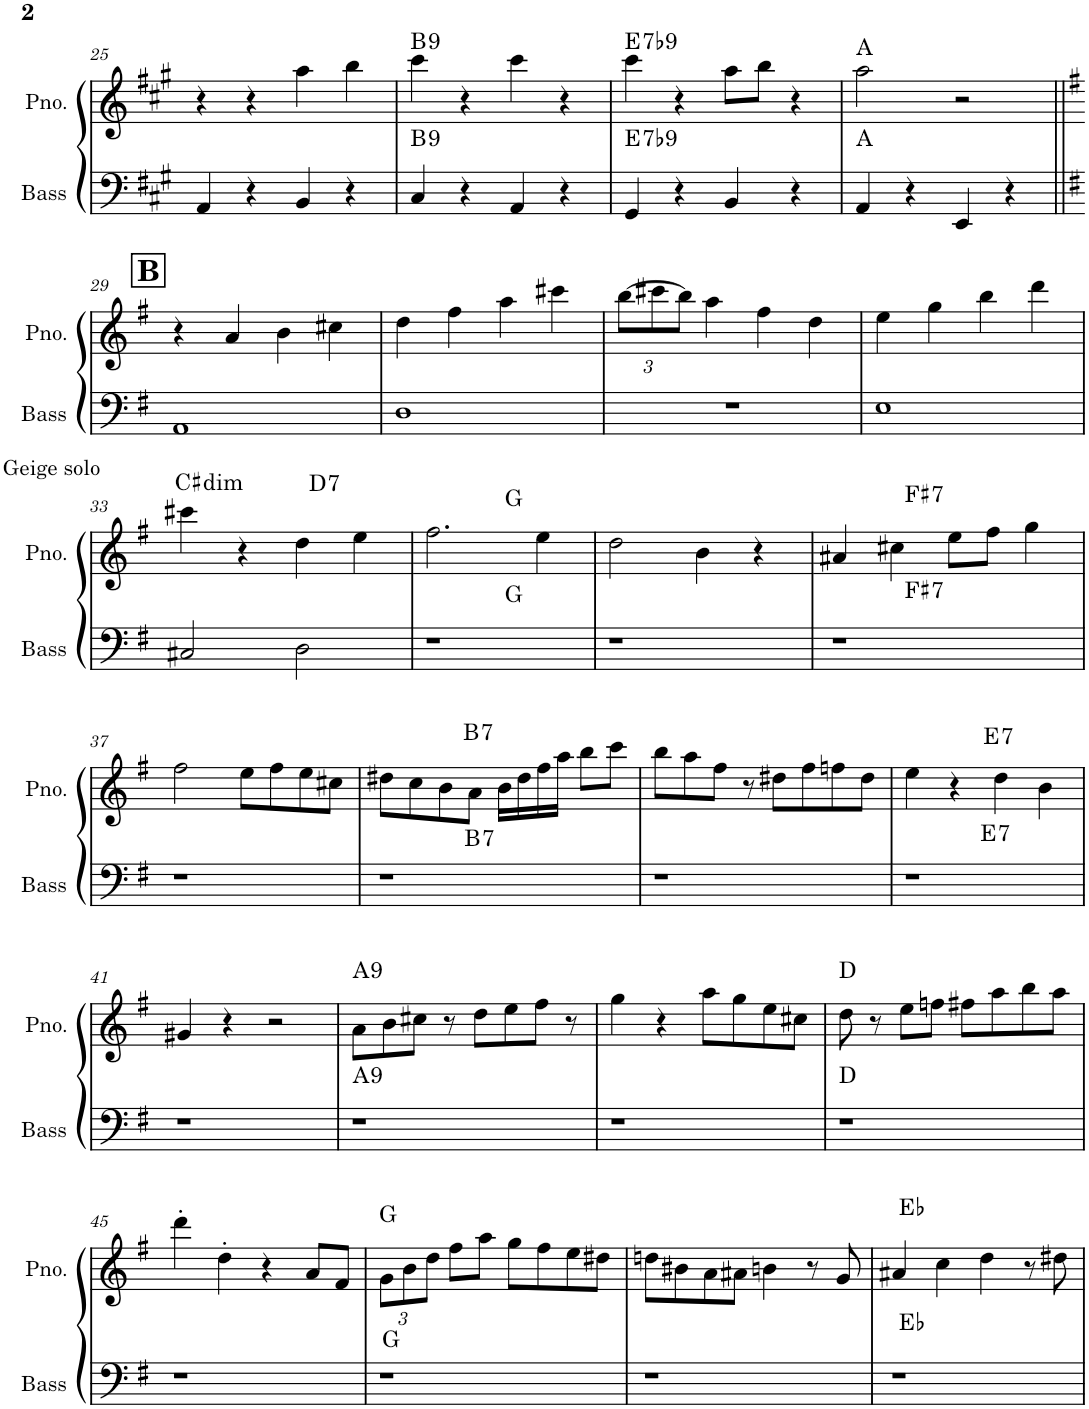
**kern	**harte	**kern	**harte
*part2	*part2	*part1	*part1
*staff2	*	*staff1	*
*I"Acoustic Bass	*	*I"Piano	*
*I'Bass	*	*I'Pno.	*
!!LO:PB:g=z
*clefF4	*	*clefG2	*
*Trd7c12	*	*	*
*k[f#c#g#]	*	*k[f#c#g#]	*
*M4/4	*	*M4/4	*
=25	=25	=25	=25
4AA/	.	4r	.
4r	.	4r	.
4BB/	.	4aa\	.
4r	.	4bb\	.
=26	=26	=26	=26
!	!LO:H:kt=9	!	!LO:H:kt=9
4C#/	B:9	4ccc#\	B:9
4r	.	4r	.
4AA/	.	4ccc#\	.
4r	.	4r	.
=27	=27	=27	=27
!	!LO:H:kt=7	!	!LO:H:kt=7
4GG#/	E:7(b9)	4ccc#\	E:7(b9)
4r	.	4r	.
4BB/	.	8aa\L	.
.	.	8bb\J	.
4r	.	4r	.
=28	=28	=28	=28
4AA/	A:maj	2aa\	A:maj
4r	.	.	.
4EE/	.	2r	.
4r	.	.	.
!!LO:LB:g=z
!!LO:REH:place=s1:a:B:cj:fs=14:t=B
=29||	=29||	=29||	=29||
*k[f#]	*	*k[f#]	*
1AA	.	4r	.
.	.	4a/	.
.	.	4b\	.
.	.	4cc#X\	.
=30	=30	=30	=30
1D	.	4dd\	.
.	.	4ff#\	.
.	.	4aa\	.
.	.	4ccc#X\	.
=31	=31	=31	=31
*	*	*Xbrackettup	*
1r	.	[12bb\L	.
.	.	12ccc#X\	.
.	.	12bb\J]	.
.	.	4aa\	.
.	.	4ff#\	.
.	.	4dd\	.
=32	=32	=32	=32
1E	.	4ee\	.
.	.	4gg\	.
.	.	4bb\	.
.	.	4ddd\	.
!!LO:LB:g=z
=33	=33	=33	=33
!	!	!LO:TX:a:t=Geige solo	!LO:H:kt=dim
2C#X/	.	4ccc#X\	C#:dim
.	.	4r	.
!	!	!	!LO:H:kt=7
2D\	.	4dd\	D:7
.	.	4ee\	.
=34	=34	=34	=34
1r	G:maj	2.ff#\	G:maj
.	.	4ee\	.
=35	=35	=35	=35
1r	.	2dd\	.
.	.	4b\	.
.	.	4r	.
=36	=36	=36	=36
!	!LO:H:kt=7	!	!LO:H:kt=7
1r	F#:7	4a#X/	F#:7
.	.	4cc#X\	.
.	.	8ee\L	.
.	.	8ff#\J	.
.	.	4gg\	.
!!LO:LB:g=z
=37	=37	=37	=37
1r	.	2ff#\	.
.	.	8ee\L	.
.	.	8ff#\	.
.	.	8ee\	.
.	.	8cc#X\J	.
=38	=38	=38	=38
!	!LO:H:kt=7	!	!LO:H:kt=7
1r	B:7	8dd#X\L	B:7
.	.	8cc\	.
.	.	8b\	.
.	.	8a\J	.
.	.	16b\LL	.
.	.	16dd#\	.
.	.	16ff#\	.
.	.	16aa\JJ	.
.	.	8bb\L	.
.	.	8ccc\J	.
=39	=39	=39	=39
1r	.	8bb\L	.
.	.	8aa\	.
.	.	8ff#\J	.
.	.	8r	.
.	.	8dd#X\L	.
.	.	8ff#\	.
.	.	8ffn\	.
.	.	8dd#\J	.
=40	=40	=40	=40
!	!LO:H:kt=7	!	!LO:H:kt=7
1r	E:7	4ee\	E:7
.	.	4r	.
.	.	4dd\	.
.	.	4b\	.
!!LO:LB:g=z
=41	=41	=41	=41
1r	.	4g#X/	.
.	.	4r	.
.	.	2r	.
=42	=42	=42	=42
!	!LO:H:kt=9	!	!LO:H:kt=9
1r	A:9	8a\L	A:9
.	.	8b\	.
.	.	8cc#X\J	.
.	.	8r	.
.	.	8dd\L	.
.	.	8ee\	.
.	.	8ff#\J	.
.	.	8r	.
=43	=43	=43	=43
1r	.	4gg\	.
.	.	4r	.
.	.	8aa\L	.
.	.	8gg\	.
.	.	8ee\	.
.	.	8cc#X\J	.
=44	=44	=44	=44
1r	D:maj	8dd\	D:maj
.	.	8r	.
.	.	8ee\L	.
.	.	8ffn\J	.
.	.	8ff#X\L	.
.	.	8aa\	.
.	.	8bb\	.
.	.	8aa\J	.
!!LO:LB:g=z
=45	=45	=45	=45
1r	.	4ddd'\	.
.	.	4dd'\	.
.	.	4r	.
.	.	8a/L	.
.	.	8f#/J	.
=46	=46	=46	=46
1r	G:maj	12g\L	G:maj
.	.	12b\	.
.	.	12dd\J	.
.	.	8ff#\L	.
.	.	8aa\J	.
.	.	8gg\L	.
.	.	8ff#\	.
.	.	8ee\	.
.	.	8dd#X\J	.
=47	=47	=47	=47
1r	.	8ddn\L	.
.	.	8b#X\	.
.	.	8a\	.
.	.	8a#X\J	.
.	.	4bn\	.
.	.	8r	.
.	.	8g/	.
=48	=48	=48	=48
1r	Eb:maj	4a#X/	Eb:maj
.	.	4cc\	.
.	.	4dd\	.
.	.	8r	.
.	.	8dd#X\	.
=	=	=	=
*-	*-	*-	*-
